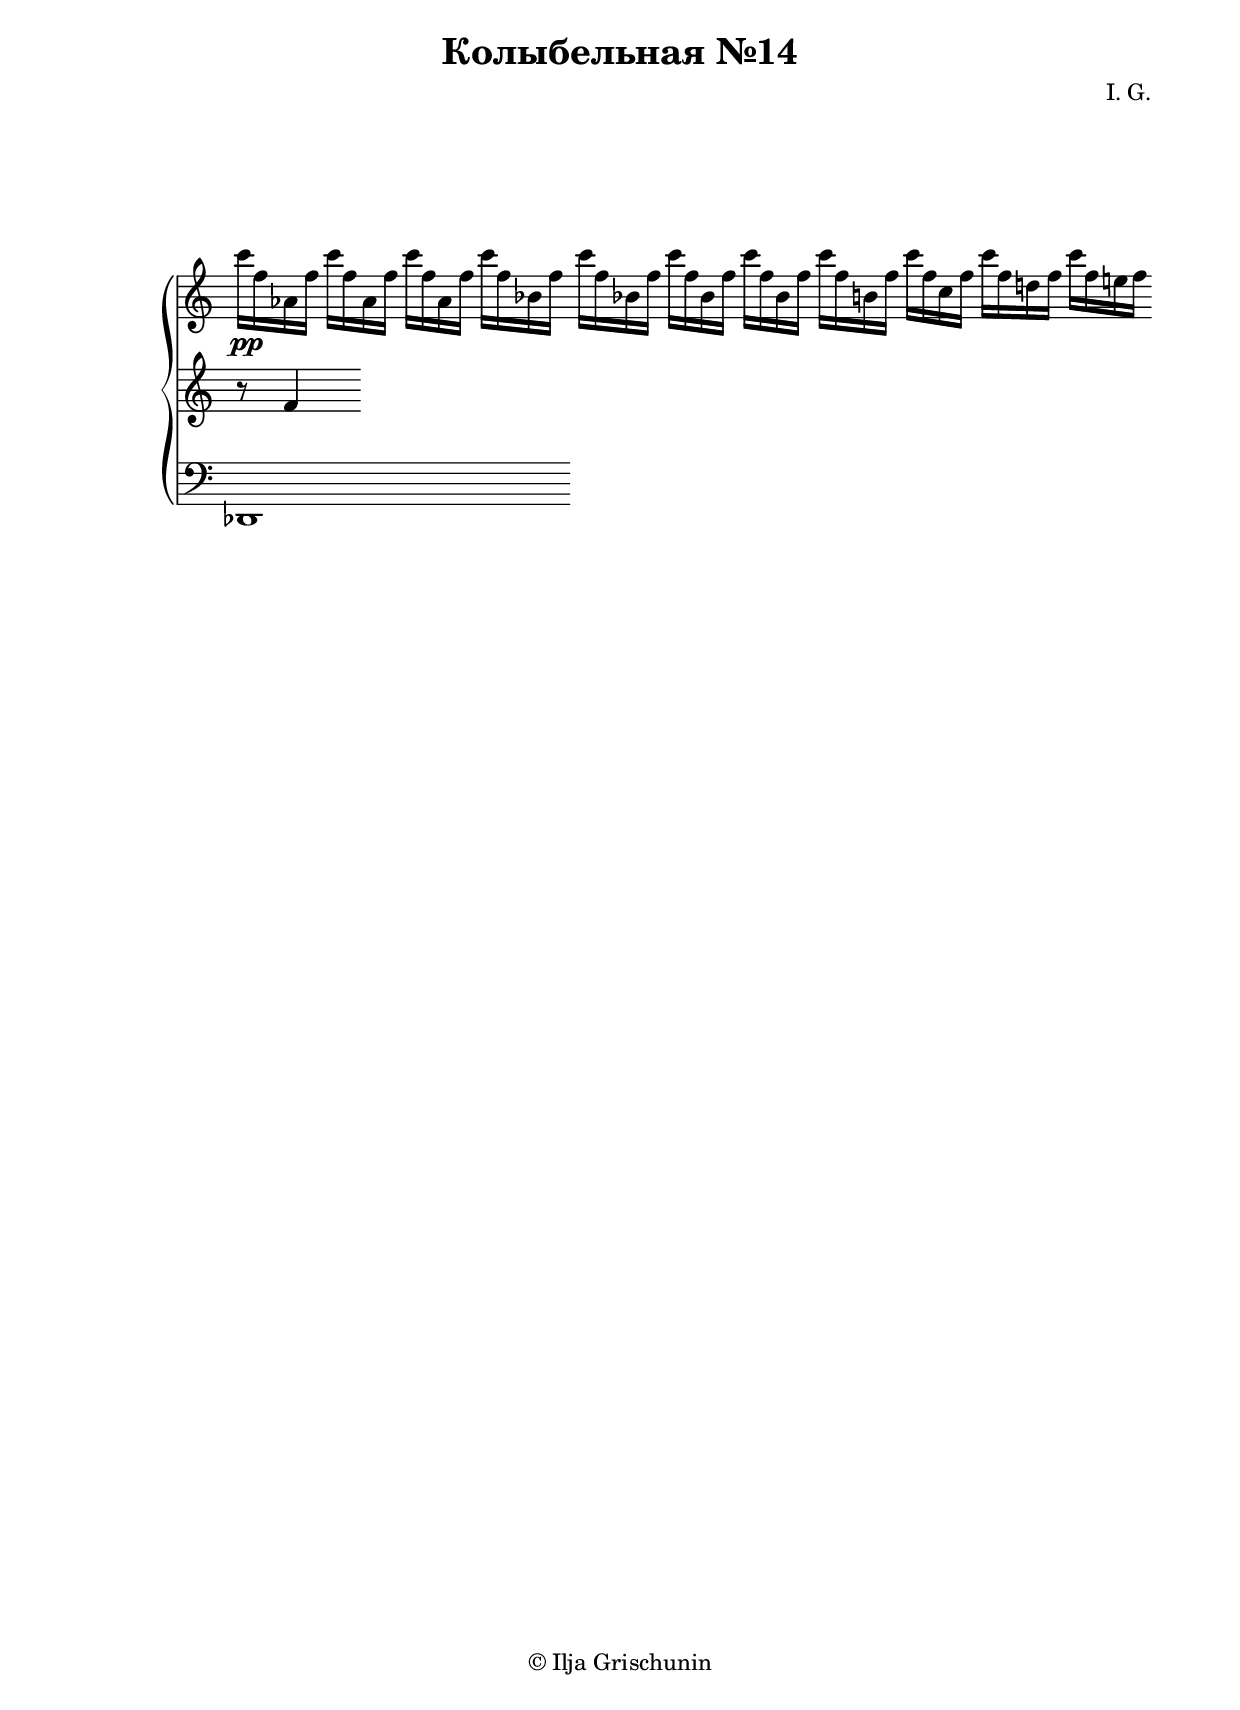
\version "2.19.15"

\language "deutsch"

\header {
  title = "Колыбельная №14"
  %meter = "Allegro"
  composer = "I. G."
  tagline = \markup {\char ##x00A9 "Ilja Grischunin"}
}

\paper {
  #(set-paper-size "a4")
  top-system-spacing #'basic-distance = #20
  top-markup-spacing #'basic-distance = #5
  markup-system-spacing #'basic-distance = #25
  system-system-spacing #'basic-distance = #18
  %score-system-spacing #'basic-distance = #40
  %score-markup-spacing #'basic-distance = #25
  last-bottom-spacing #'basic-distance = #20
  left-margin = 15
  right-margin = 15
}

\layout {
  \context {
    \Score
    \remove "Bar_number_engraver"
    %\override StaffGrouper.staff-staff-spacing.padding = #0
    %\override StaffGrouper.staff-staff-spacing.basic-distance = #1
  }
}

\version "2.19.15"

\language "deutsch"

lhBr = \markup {
  \path #0.1 #'((moveto 0 0)(rlineto -1 0)(rlineto 0 -2.5))
}
rhBr = \markup {
  \path #0.1 #'((moveto 0 0)(rlineto 1 0)(rlineto 0 2.25))
}
rhMark = \markup {
  \override #'(font-encoding . latin1) \italic "RH"
}
lhMark = \markup {
  \override #'(font-encoding . latin1) \italic "LH"
}
fakeBassClef = {
  \set Staff.clefGlyph = #"clefs.F"
  \set Staff.clefPosition = #2
  \set Staff.middleCPosition = #-6
}
fakeBassClefShift = {
  % Change default prefatory item order so that clef is printed after barline
  \override Score.BreakAlignment.break-align-orders =
  #(make-vector 3 '(span-bar
                    breathing-sign
                    staff-bar
                    clef
                    key
                    time-signature))
  \set Staff.clefGlyph = #"clefs.F"
  \set Staff.clefPosition = #-10
  \set Staff.middleCPosition = #-8
}
%%%%%%%%%%% RH %%%%%%%%%%%%
viezehnteRH = \relative {
  \clef treble
  \time 4/4
  %\key c \major
  \override Staff.BarLine.stencil = ##f
  \override Score.SpanBar.stencil = ##f
  \override Staff.TimeSignature.stencil = ##f
    \repeat unfold 3 {c'''16 f, as, f'}
    \repeat unfold 4 {c' f, b, f'}
    c' f, h, f' c' f, c f c' f, d! f c' f, e! f
  }
  %\bar "|."
  
%%%%%%%% DYNAMIC %%%%%%%%%%
dynamicVierzehn = {
  \override Hairpin.to-barline = ##f
  \override Staff.BarLine.stencil = ##f
  \override Score.SpanBar.stencil = ##f
  s1\pp
}
%%%%%%%%%%% LH %%%%%%%%%%%%
viezehnteLH = \relative {
  \clef treble
  \time 4/4
  %\key c \major
  %\time 12/16
  %\override Fingering.staff-padding = #'()
  \override Staff.BarLine.stencil = ##f
  \override Score.SpanBar.stencil = ##f
  \override Staff.TimeSignature.stencil = ##f
  r8 f'4
}

viezehnteBass = \relative {
  \clef bass
  \time 4/4
  \override Staff.BarLine.stencil = ##f
  \override Score.SpanBar.stencil = ##f
  \override Staff.TimeSignature.stencil = ##f
  des,1
}


\score {
  \new PianoStaff
  \with {
    %\override StaffGrouper.staff-staff-spacing.basic-distance = #20
  }
  <<
    \new Staff = "RH" \viezehnteRH
    \new Dynamics = "Dynamics_pf" \dynamicVierzehn 
    \new Staff = "LH" \viezehnteLH
    \new Staff = "B" \viezehnteBass
  >>
}